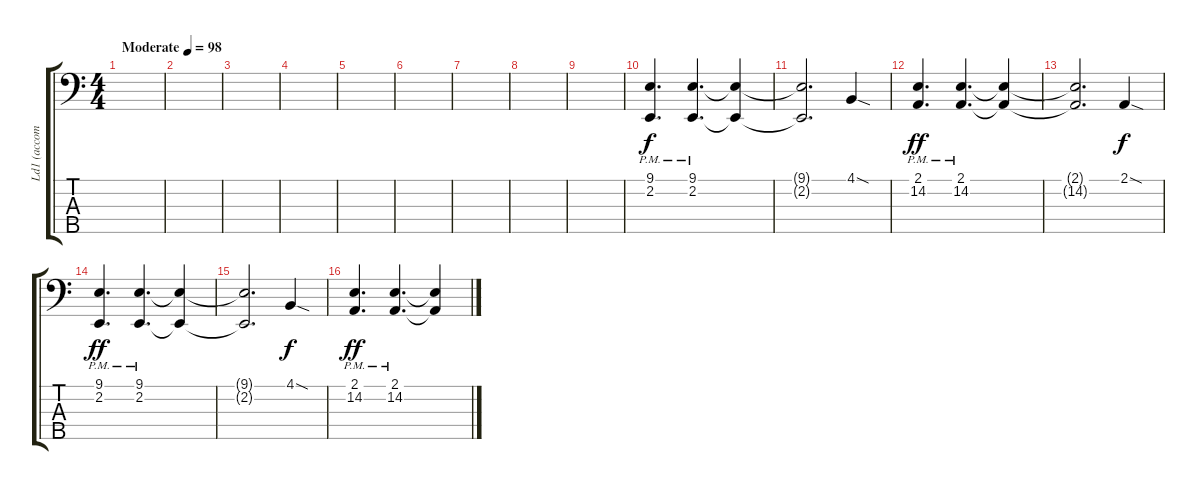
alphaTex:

\track ("Ld1 (accomp 1)" "Ld1 (accom") {instrument lead1square}
\staff {score tabs}
\tuning (G2 D2 A1 E1 B0) {hide}
\ts (4 4)
\tempo (98 "Moderate")
\clef f4
\ks c
|
|
|
|
|
|
|
|
|
(9.1{pm} 2.2{pm}).4{d} (9.1{pm} 2.2{pm}).4{d} (9.1{t} 2.2{t}).4 |
(9.1{t} 2.2{t}).2{d} 4.1{sod}.4{dy f} |
(2.1{pm} 14.2{pm}).4{d dy ff} (2.1{pm} 14.2{pm}).4{d} (2.1{t} 14.2{t}).4 |
(2.1{t} 14.2{t}).2{d} 2.1{sod}.4{dy f} |
(9.1{pm} 2.2{pm}).4{d dy ff} (9.1{pm} 2.2{pm}).4{d} (9.1{t} 2.2{t}).4 |
(9.1{t} 2.2{t}).2{d} 4.1{sod}.4{dy f} |
(2.1{pm} 14.2{pm}).4{d dy ff} (2.1{pm} 14.2{pm}).4{d} (2.1{t} 14.2{t}).4
